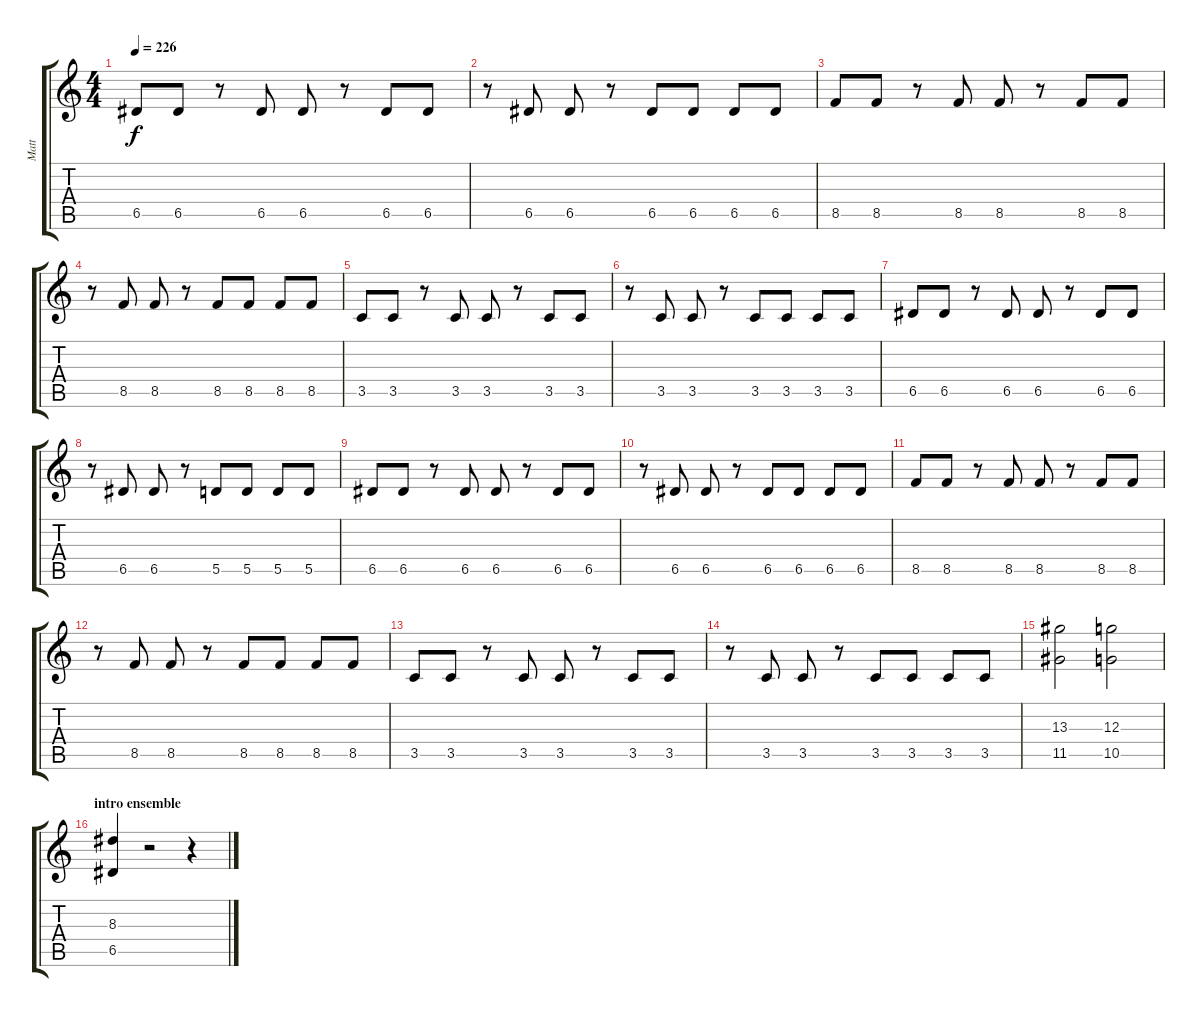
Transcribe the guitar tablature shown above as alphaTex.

\track ("Matt" "Matt") {instrument distortionguitar}
\staff {score tabs}
\tuning (E4 B3 G3 D3 A2 E2) {hide}
\ts (4 4)
\tempo 226
\clef g2
\ks c
6.5.8{dy f volume 13 instrument electricguitarmuted} 6.5.8 r.8 6.5.8 6.5.8 r.8 6.5.8 6.5.8 |
r.8 6.5.8 6.5.8 r.8 6.5.8 6.5.8 6.5.8 6.5.8 |
8.5.8 8.5.8 r.8 8.5.8 8.5.8 r.8 8.5.8 8.5.8 |
r.8 8.5.8 8.5.8 r.8 8.5.8 8.5.8 8.5.8 8.5.8 |
3.5.8 3.5.8 r.8 3.5.8 3.5.8 r.8 3.5.8 3.5.8 |
r.8 3.5.8 3.5.8 r.8 3.5.8 3.5.8 3.5.8 3.5.8 |
6.5.8 6.5.8 r.8 6.5.8 6.5.8 r.8 6.5.8 6.5.8 |
r.8 6.5.8 6.5.8 r.8 5.5.8 5.5.8 5.5.8 5.5.8 |
6.5.8{volume 13 instrument electricguitarmuted} 6.5.8 r.8 6.5.8 6.5.8 r.8 6.5.8 6.5.8 |
r.8 6.5.8 6.5.8 r.8 6.5.8 6.5.8 6.5.8 6.5.8 |
8.5.8 8.5.8 r.8 8.5.8 8.5.8 r.8 8.5.8 8.5.8 |
r.8 8.5.8 8.5.8 r.8 8.5.8 8.5.8 8.5.8 8.5.8 |
3.5.8 3.5.8 r.8 3.5.8 3.5.8 r.8 3.5.8 3.5.8 |
r.8 3.5.8 3.5.8 r.8 3.5.8 3.5.8 3.5.8 3.5.8 |
(13.3 11.5).2{volume 16 instrument distortionguitar} (12.3 10.5).2 |
\section ("" "intro ensemble")
(8.3 6.5).4 r.2 r.4
